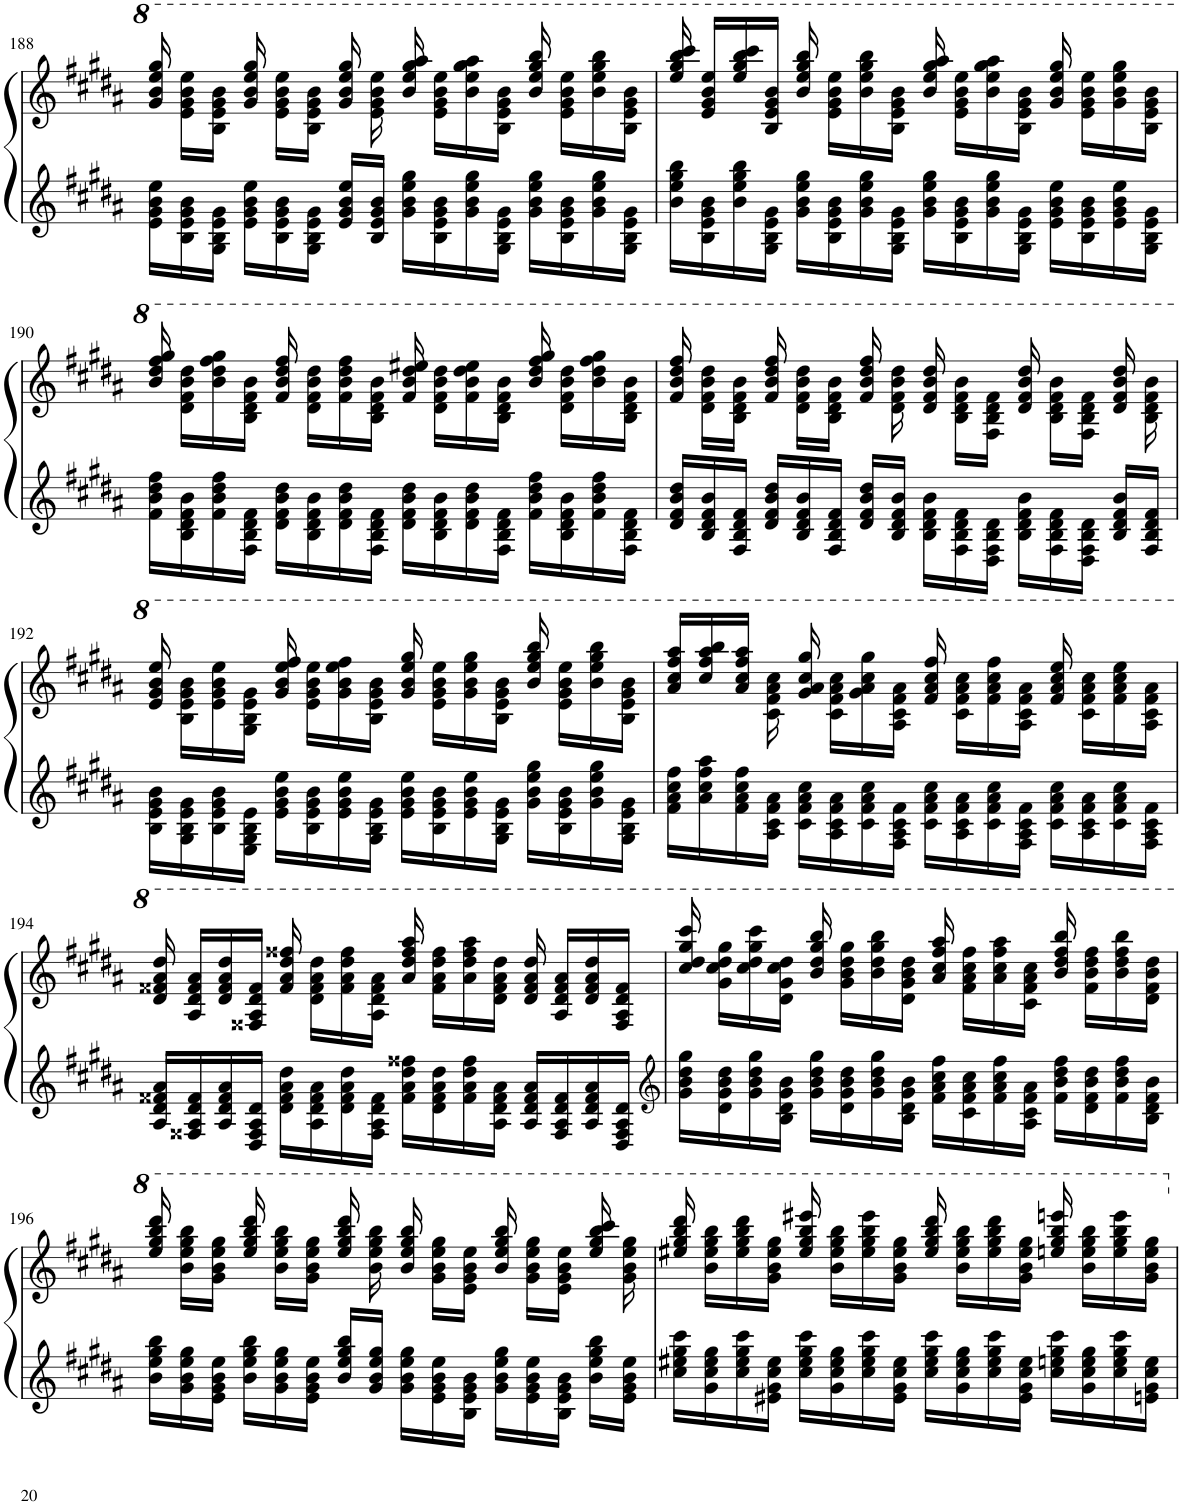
**kern	**kern
*part1	*part1
*staff2	*staff1
*I"Piano	*
*I'Pno.	*
!!LO:PB:g=z
*clefG2	*clefG2
*k[f#c#g#d#a#]	*k[f#c#g#d#a#]
*M4/4	*M4/4
=188	=188
16e\ 16g#\ 16b\ 16ee\LL	16gg#/ 16bb/ 16eee/ 16ggg#/
16B\ 16e\ 16g#\ 16b\	16ee\ 16gg#\ 16bb\ 16eee\LL
16G#\ 16B\ 16e\ 16g#\JJ	16b\ 16ee\ 16gg#\ 16bb\JJ
16e\ 16g#\ 16b\ 16ee\LL	16gg#/ 16bb/ 16eee/ 16ggg#/
16B\ 16e\ 16g#\ 16b\	16ee\ 16gg#\ 16bb\ 16eee\LL
16G#\ 16B\ 16e\ 16g#\JJ	16b\ 16ee\ 16gg#\ 16bb\JJ
16e/ 16g#/ 16b/ 16ee/LL	16gg#/ 16bb/ 16eee/ 16ggg#/
16B/ 16e/ 16g#/ 16b/JJ	16ee\ 16gg#\ 16bb\ 16eee\
16g#\ 16b\ 16ee\ 16gg#\LL	16bb/ 16eee/ 16ggg#/ 16aaa#/
16B\ 16e\ 16g#\ 16b\	16ee\ 16gg#\ 16bb\ 16eee\LL
16g#\ 16b\ 16ee\ 16gg#\	16bb\ 16eee\ 16ggg#\ 16aaa#\
16G#\ 16B\ 16e\ 16g#\JJ	16b\ 16ee\ 16gg#\ 16bb\JJ
16g#\ 16b\ 16ee\ 16gg#\LL	16bb/ 16eee/ 16ggg#/ 16bbb/
16B\ 16e\ 16g#\ 16b\	16ee\ 16gg#\ 16bb\ 16eee\LL
16g#\ 16b\ 16ee\ 16gg#\	16bb\ 16eee\ 16ggg#\ 16bbb\
16G#\ 16B\ 16e\ 16g#\JJ	16b\ 16ee\ 16gg#\ 16bb\JJ
=189	=189
16b\ 16ee\ 16gg#\ 16bb\LL	16eee/ 16ggg#/ 16bbb/ 16cccc#/
16B\ 16e\ 16g#\ 16b\	16ee/ 16gg#/ 16bb/ 16eee/LL
16b\ 16ee\ 16gg#\ 16bb\	16eee/ 16ggg#/ 16bbb/ 16cccc#/
16G#\ 16B\ 16e\ 16g#\JJ	16b/ 16ee/ 16gg#/ 16bb/JJ
16g#\ 16b\ 16ee\ 16gg#\LL	16bb/ 16eee/ 16ggg#/ 16bbb/
16B\ 16e\ 16g#\ 16b\	16ee\ 16gg#\ 16bb\ 16eee\LL
16g#\ 16b\ 16ee\ 16gg#\	16bb\ 16eee\ 16ggg#\ 16bbb\
16G#\ 16B\ 16e\ 16g#\JJ	16b\ 16ee\ 16gg#\ 16bb\JJ
16g#\ 16b\ 16ee\ 16gg#\LL	16bb/ 16eee/ 16ggg#/ 16aaa#/
16B\ 16e\ 16g#\ 16b\	16ee\ 16gg#\ 16bb\ 16eee\LL
16g#\ 16b\ 16ee\ 16gg#\	16bb\ 16eee\ 16ggg#\ 16aaa#\
16G#\ 16B\ 16e\ 16g#\JJ	16b\ 16ee\ 16gg#\ 16bb\JJ
16e\ 16g#\ 16b\ 16ee\LL	16gg#/ 16bb/ 16eee/ 16ggg#/
16B\ 16e\ 16g#\ 16b\	16ee\ 16gg#\ 16bb\ 16eee\LL
16e\ 16g#\ 16b\ 16ee\	16gg#\ 16bb\ 16eee\ 16ggg#\
16G#\ 16B\ 16e\ 16g#\JJ	16b\ 16ee\ 16gg#\ 16bb\JJ
!!LO:LB:g=z
=190	=190
16f#\ 16b\ 16dd#\ 16ff#\LL	16bb/ 16ddd#/ 16fff#/ 16ggg#/
16B\ 16d#\ 16f#\ 16b\	16dd#\ 16ff#\ 16bb\ 16ddd#\LL
16f#\ 16b\ 16dd#\ 16ff#\	16bb\ 16ddd#\ 16fff#\ 16ggg#\
16F#\ 16B\ 16d#\ 16f#\JJ	16b\ 16dd#\ 16ff#\ 16bb\JJ
16d#\ 16f#\ 16b\ 16dd#\LL	16ff#/ 16bb/ 16ddd#/ 16fff#/
16B\ 16d#\ 16f#\ 16b\	16dd#\ 16ff#\ 16bb\ 16ddd#\LL
16d#\ 16f#\ 16b\ 16dd#\	16ff#\ 16bb\ 16ddd#\ 16fff#\
16F#\ 16B\ 16d#\ 16f#\JJ	16b\ 16dd#\ 16ff#\ 16bb\JJ
16d#\ 16f#\ 16b\ 16dd#\LL	16ff#/ 16bb/ 16ddd#/ 16eee#X/
16B\ 16d#\ 16f#\ 16b\	16dd#\ 16ff#\ 16bb\ 16ddd#\LL
16d#\ 16f#\ 16b\ 16dd#\	16ff#\ 16bb\ 16ddd#\ 16eee#\
16F#\ 16B\ 16d#\ 16f#\JJ	16b\ 16dd#\ 16ff#\ 16bb\JJ
16f#\ 16b\ 16dd#\ 16ff#\LL	16bb/ 16ddd#/ 16fff#/ 16ggg#/
16B\ 16d#\ 16f#\ 16b\	16dd#\ 16ff#\ 16bb\ 16ddd#\LL
16f#\ 16b\ 16dd#\ 16ff#\	16bb\ 16ddd#\ 16fff#\ 16ggg#\
16F#\ 16B\ 16d#\ 16f#\JJ	16b\ 16dd#\ 16ff#\ 16bb\JJ
=191	=191
16d#/ 16f#/ 16b/ 16dd#/LL	16ff#/ 16bb/ 16ddd#/ 16fff#/
16B/ 16d#/ 16f#/ 16b/	16dd#\ 16ff#\ 16bb\ 16ddd#\LL
16F#/ 16B/ 16d#/ 16f#/JJ	16b\ 16dd#\ 16ff#\ 16bb\JJ
16d#/ 16f#/ 16b/ 16dd#/LL	16ff#/ 16bb/ 16ddd#/ 16fff#/
16B/ 16d#/ 16f#/ 16b/	16dd#\ 16ff#\ 16bb\ 16ddd#\LL
16F#/ 16B/ 16d#/ 16f#/JJ	16b\ 16dd#\ 16ff#\ 16bb\JJ
16d#/ 16f#/ 16b/ 16dd#/LL	16ff#/ 16bb/ 16ddd#/ 16fff#/
16B/ 16d#/ 16f#/ 16b/JJ	16dd#\ 16ff#\ 16bb\ 16ddd#\
16B\ 16d#\ 16f#\ 16b\LL	16dd#/ 16ff#/ 16bb/ 16ddd#/
16F#\ 16B\ 16d#\ 16f#\	16b\ 16dd#\ 16ff#\ 16bb\LL
16D#\ 16F#\ 16B\ 16d#\JJ	16f#\ 16b\ 16dd#\ 16ff#\JJ
16B\ 16d#\ 16f#\ 16b\LL	16dd#/ 16ff#/ 16bb/ 16ddd#/
16F#\ 16B\ 16d#\ 16f#\	16b\ 16dd#\ 16ff#\ 16bb\LL
16D#\ 16F#\ 16B\ 16d#\JJ	16f#\ 16b\ 16dd#\ 16ff#\JJ
16B/ 16d#/ 16f#/ 16b/LL	16dd#/ 16ff#/ 16bb/ 16ddd#/
16F#/ 16B/ 16d#/ 16f#/JJ	16b\ 16dd#\ 16ff#\ 16bb\
!!LO:LB:g=z
=192	=192
16B\ 16e\ 16g#\ 16b\LL	16ee/ 16gg#/ 16bb/ 16eee/
16G#\ 16B\ 16e\ 16g#\	16b\ 16ee\ 16gg#\ 16bb\LL
16B\ 16e\ 16g#\ 16b\	16ee\ 16gg#\ 16bb\ 16eee\
16E\ 16G#\ 16B\ 16e\JJ	16g#\ 16b\ 16ee\ 16gg#\JJ
16e\ 16g#\ 16b\ 16ee\LL	16gg#/ 16bb/ 16eee/ 16fff#/
16B\ 16e\ 16g#\ 16b\	16ee\ 16gg#\ 16bb\ 16eee\LL
16e\ 16g#\ 16b\ 16ee\	16gg#\ 16bb\ 16eee\ 16fff#\
16G#\ 16B\ 16e\ 16g#\JJ	16b\ 16ee\ 16gg#\ 16bb\JJ
16e\ 16g#\ 16b\ 16ee\LL	16gg#/ 16bb/ 16eee/ 16ggg#/
16B\ 16e\ 16g#\ 16b\	16ee\ 16gg#\ 16bb\ 16eee\LL
16e\ 16g#\ 16b\ 16ee\	16gg#\ 16bb\ 16eee\ 16ggg#\
16G#\ 16B\ 16e\ 16g#\JJ	16b\ 16ee\ 16gg#\ 16bb\JJ
16g#\ 16b\ 16ee\ 16gg#\LL	16bb/ 16eee/ 16ggg#/ 16bbb/
16B\ 16e\ 16g#\ 16b\	16ee\ 16gg#\ 16bb\ 16eee\LL
16g#\ 16b\ 16ee\ 16gg#\	16bb\ 16eee\ 16ggg#\ 16bbb\
16G#\ 16B\ 16e\ 16g#\JJ	16b\ 16ee\ 16gg#\ 16bb\JJ
=193	=193
16f#\ 16a#\ 16cc#\ 16ff#\LL	16aa#/ 16ccc#/ 16fff#/ 16aaa#/LL
16a#\ 16cc#\ 16ff#\ 16aa#\	16ccc#/ 16fff#/ 16aaa#/ 16bbb/
16f#\ 16a#\ 16cc#\ 16ff#\	16aa#/ 16ccc#/ 16fff#/ 16aaa#/JJ
16A#\ 16c#\ 16f#\ 16a#\JJ	16cc#\ 16ff#\ 16aa#\ 16ccc#\
16c#\ 16f#\ 16a#\ 16cc#\LL	16gg#/ 16aa#/ 16ccc#/ 16ggg#/
16A#\ 16c#\ 16f#\ 16a#\	16cc#\ 16ff#\ 16aa#\ 16ccc#\LL
16c#\ 16f#\ 16a#\ 16cc#\	16gg#\ 16aa#\ 16ccc#\ 16ggg#\
16F#\ 16A#\ 16c#\ 16f#\JJ	16a#\ 16cc#\ 16ff#\ 16aa#\JJ
16c#\ 16f#\ 16a#\ 16cc#\LL	16ff#/ 16aa#/ 16ccc#/ 16fff#/
16A#\ 16c#\ 16f#\ 16a#\	16cc#\ 16ff#\ 16aa#\ 16ccc#\LL
16c#\ 16f#\ 16a#\ 16cc#\	16ff#\ 16aa#\ 16ccc#\ 16fff#\
16F#\ 16A#\ 16c#\ 16f#\JJ	16a#\ 16cc#\ 16ff#\ 16aa#\JJ
16c#\ 16f#\ 16a#\ 16cc#\LL	16ff#/ 16aa#/ 16ccc#/ 16eee/
16A#\ 16c#\ 16f#\ 16a#\	16cc#\ 16ff#\ 16aa#\ 16ccc#\LL
16c#\ 16f#\ 16a#\ 16cc#\	16ff#\ 16aa#\ 16ccc#\ 16eee\
16F#\ 16A#\ 16c#\ 16f#\JJ	16a#\ 16cc#\ 16ff#\ 16aa#\JJ
!!LO:LB:g=z
=194	=194
16A#/ 16d#/ 16f##X/ 16a#/LL	16dd#/ 16ff##X/ 16aa#/ 16ddd#/
16F##X/ 16A#/ 16d#/ 16f##/	16a#/ 16dd#/ 16ff##/ 16aa#/LL
16A#/ 16d#/ 16f##/ 16a#/	16dd#/ 16ff##/ 16aa#/ 16ddd#/
16D#/ 16F##/ 16A#/ 16d#/JJ	16f##X/ 16a#/ 16dd#/ 16ff##/JJ
16d#\ 16f##\ 16a#\ 16dd#\LL	16ff##/ 16aa#/ 16ddd#/ 16fff##X/
16A#\ 16d#\ 16f##\ 16a#\	16dd#\ 16ff##\ 16aa#\ 16ddd#\LL
16d#\ 16f##\ 16a#\ 16dd#\	16ff##\ 16aa#\ 16ddd#\ 16fff##\
16F##\ 16A#\ 16d#\ 16f##\JJ	16a#\ 16dd#\ 16ff##\ 16aa#\JJ
16f##\ 16a#\ 16dd#\ 16ff##X\LL	16aa#/ 16ddd#/ 16fff##/ 16aaa#/
16d#\ 16f##\ 16a#\ 16dd#\	16ff##\ 16aa#\ 16ddd#\ 16fff##\LL
16f##\ 16a#\ 16dd#\ 16ff##\	16aa#\ 16ddd#\ 16fff##\ 16aaa#\
16A#\ 16d#\ 16f##\ 16a#\JJ	16dd#\ 16ff##\ 16aa#\ 16ddd#\JJ
16A#/ 16d#/ 16f##/ 16a#/LL	16dd#/ 16ff##/ 16aa#/ 16ddd#/
16F##/ 16A#/ 16d#/ 16f##/	16a#/ 16dd#/ 16ff##/ 16aa#/LL
16A#/ 16d#/ 16f##/ 16a#/	16dd#/ 16ff##/ 16aa#/ 16ddd#/
16D#/ 16F##/ 16A#/ 16d#/JJ	16f##/ 16a#/ 16dd#/ 16ff##/JJ
=195	=195
*clefG2	*
16g#\ 16b\ 16dd#\ 16gg#\LL	16ccc#/ 16ddd#/ 16ggg#/ 16cccc#/
16d#\ 16g#\ 16b\ 16dd#\	16gg#\ 16ccc#\ 16ddd#\ 16ggg#\LL
16g#\ 16b\ 16dd#\ 16gg#\	16ccc#\ 16ddd#\ 16ggg#\ 16cccc#\
16B\ 16d#\ 16g#\ 16b\JJ	16dd#\ 16gg#\ 16ccc#\ 16ddd#\JJ
16g#\ 16b\ 16dd#\ 16gg#\LL	16bb/ 16ddd#/ 16ggg#/ 16bbb/
16d#\ 16g#\ 16b\ 16dd#\	16gg#\ 16bb\ 16ddd#\ 16ggg#\LL
16g#\ 16b\ 16dd#\ 16gg#\	16bb\ 16ddd#\ 16ggg#\ 16bbb\
16B\ 16d#\ 16g#\ 16b\JJ	16dd#\ 16gg#\ 16bb\ 16ddd#\JJ
16f#\ 16a#\ 16cc#\ 16ff#\LL	16aa#/ 16ccc#/ 16fff#/ 16aaa#/
16c#\ 16f#\ 16a#\ 16cc#\	16ff#\ 16aa#\ 16ccc#\ 16fff#\LL
16f#\ 16a#\ 16cc#\ 16ff#\	16aa#\ 16ccc#\ 16fff#\ 16aaa#\
16A#\ 16c#\ 16f#\ 16a#\JJ	16cc#\ 16ff#\ 16aa#\ 16ccc#\JJ
16f#\ 16b\ 16dd#\ 16ff#\LL	16bb/ 16ddd#/ 16fff#/ 16bbb/
16d#\ 16f#\ 16b\ 16dd#\	16ff#\ 16bb\ 16ddd#\ 16fff#\LL
16f#\ 16b\ 16dd#\ 16ff#\	16bb\ 16ddd#\ 16fff#\ 16bbb\
16B\ 16d#\ 16f#\ 16b\JJ	16dd#\ 16ff#\ 16bb\ 16ddd#\JJ
!!LO:LB:g=z
=196	=196
16b\ 16ee\ 16gg#\ 16bb\LL	16eee/ 16ggg#/ 16bbb/ 16dddd#/
16g#\ 16b\ 16ee\ 16gg#\	16bb\ 16eee\ 16ggg#\ 16bbb\LL
16e\ 16g#\ 16b\ 16ee\JJ	16gg#\ 16bb\ 16eee\ 16ggg#\JJ
16b\ 16ee\ 16gg#\ 16bb\LL	16eee/ 16ggg#/ 16bbb/ 16dddd#/
16g#\ 16b\ 16ee\ 16gg#\	16bb\ 16eee\ 16ggg#\ 16bbb\LL
16e\ 16g#\ 16b\ 16ee\JJ	16gg#\ 16bb\ 16eee\ 16ggg#\JJ
16b/ 16ee/ 16gg#/ 16bb/LL	16eee/ 16ggg#/ 16bbb/ 16dddd#/
16g#/ 16b/ 16ee/ 16gg#/JJ	16bb\ 16eee\ 16ggg#\ 16bbb\
16g#\ 16b\ 16ee\ 16gg#\LL	16bb/ 16eee/ 16ggg#/ 16bbb/
16e\ 16g#\ 16b\ 16ee\	16gg#\ 16bb\ 16eee\ 16ggg#\LL
16B\ 16e\ 16g#\ 16b\JJ	16ee\ 16gg#\ 16bb\ 16eee\JJ
16g#\ 16b\ 16ee\ 16gg#\LL	16bb/ 16eee/ 16ggg#/ 16bbb/
16e\ 16g#\ 16b\ 16ee\	16gg#\ 16bb\ 16eee\ 16ggg#\LL
16B\ 16e\ 16g#\ 16b\JJ	16ee\ 16gg#\ 16bb\ 16eee\JJ
16b\ 16ee\ 16gg#\ 16bb\LL	16eee/ 16ggg#/ 16bbb/ 16cccc#/
16e\ 16g#\ 16b\ 16ee\JJ	16gg#\ 16bb\ 16eee\ 16ggg#\
=197	=197
16cc#\ 16ee#X\ 16gg#\ 16ccc#\LL	16eee#X/ 16ggg#/ 16bbb/ 16dddd#/
16g#\ 16cc#\ 16ee#\ 16gg#\	16bb\ 16eee#\ 16ggg#\ 16bbb\LL
16cc#\ 16ee#\ 16gg#\ 16ccc#\	16eee#\ 16ggg#\ 16bbb\ 16dddd#\
16e#X\ 16g#\ 16cc#\ 16ee#\JJ	16gg#\ 16bb\ 16eee#\ 16ggg#\JJ
16cc#\ 16ee#\ 16gg#\ 16ccc#\LL	16eee#/ 16ggg#/ 16bbb/ 16eeee#X/
16g#\ 16cc#\ 16ee#\ 16gg#\	16bb\ 16eee#\ 16ggg#\ 16bbb\LL
16cc#\ 16ee#\ 16gg#\ 16ccc#\	16eee#\ 16ggg#\ 16bbb\ 16eeee#\
16e#\ 16g#\ 16cc#\ 16ee#\JJ	16gg#\ 16bb\ 16eee#\ 16ggg#\JJ
16cc#\ 16ee#\ 16gg#\ 16ccc#\LL	16eee#/ 16ggg#/ 16bbb/ 16dddd#/
16g#\ 16cc#\ 16ee#\ 16gg#\	16bb\ 16eee#\ 16ggg#\ 16bbb\LL
16cc#\ 16ee#\ 16gg#\ 16ccc#\	16eee#\ 16ggg#\ 16bbb\ 16dddd#\
16e#\ 16g#\ 16cc#\ 16ee#\JJ	16gg#\ 16bb\ 16eee#\ 16ggg#\JJ
16cc#\ 16een\ 16gg#\ 16ccc#\LL	16eeen/ 16ggg#/ 16bbb/ 16eeeen/
16g#\ 16cc#\ 16ee\ 16gg#\	16bb\ 16eee\ 16ggg#\ 16bbb\LL
16cc#\ 16ee\ 16gg#\ 16ccc#\	16eee\ 16ggg#\ 16bbb\ 16eeee\
16en\ 16g#\ 16cc#\ 16ee\JJ	16gg#\ 16bb\ 16eee\ 16ggg#\JJ
=	=
*-	*-
